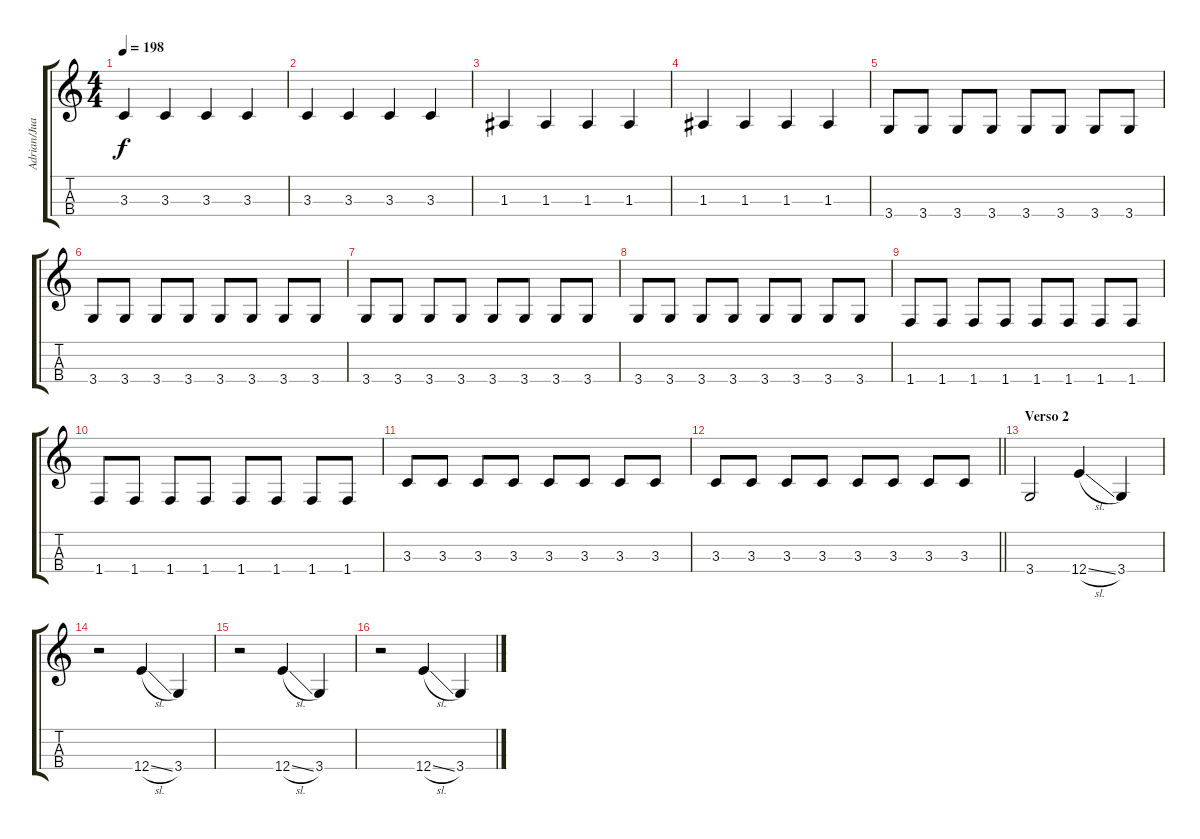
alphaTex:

\track ("Adrian/Juan" "Adrian/Jua") {instrument electricbassfinger}
\staff {score tabs}
\tuning (G3 D3 A2 E2) {hide}
\ts (4 4)
\tempo 198
\clef g2
\ks c
3.3.4{dy f} 3.3.4 3.3.4 3.3.4 |
3.3.4 3.3.4 3.3.4 3.3.4 |
1.3.4 1.3.4 1.3.4 1.3.4 |
1.3.4 1.3.4 1.3.4 1.3.4 |
3.4.8 3.4.8 3.4.8 3.4.8 3.4.8 3.4.8 3.4.8 3.4.8 |
3.4.8 3.4.8 3.4.8 3.4.8 3.4.8 3.4.8 3.4.8 3.4.8 |
3.4.8 3.4.8 3.4.8 3.4.8 3.4.8 3.4.8 3.4.8 3.4.8 |
3.4.8 3.4.8 3.4.8 3.4.8 3.4.8 3.4.8 3.4.8 3.4.8 |
1.4.8 1.4.8 1.4.8 1.4.8 1.4.8 1.4.8 1.4.8 1.4.8 |
1.4.8 1.4.8 1.4.8 1.4.8 1.4.8 1.4.8 1.4.8 1.4.8 |
3.3.8 3.3.8 3.3.8 3.3.8 3.3.8 3.3.8 3.3.8 3.3.8 |
\barLineRight lightlight
3.3.8 3.3.8 3.3.8 3.3.8 3.3.8 3.3.8 3.3.8 3.3.8 |
\section ("" "Verso 2")
3.4.2 12.4{sl}.4 3.4.4 |
r.2 12.4{sl}.4 3.4.4 |
r.2 12.4{sl}.4 3.4.4 |
r.2 12.4{sl}.4 3.4.4
